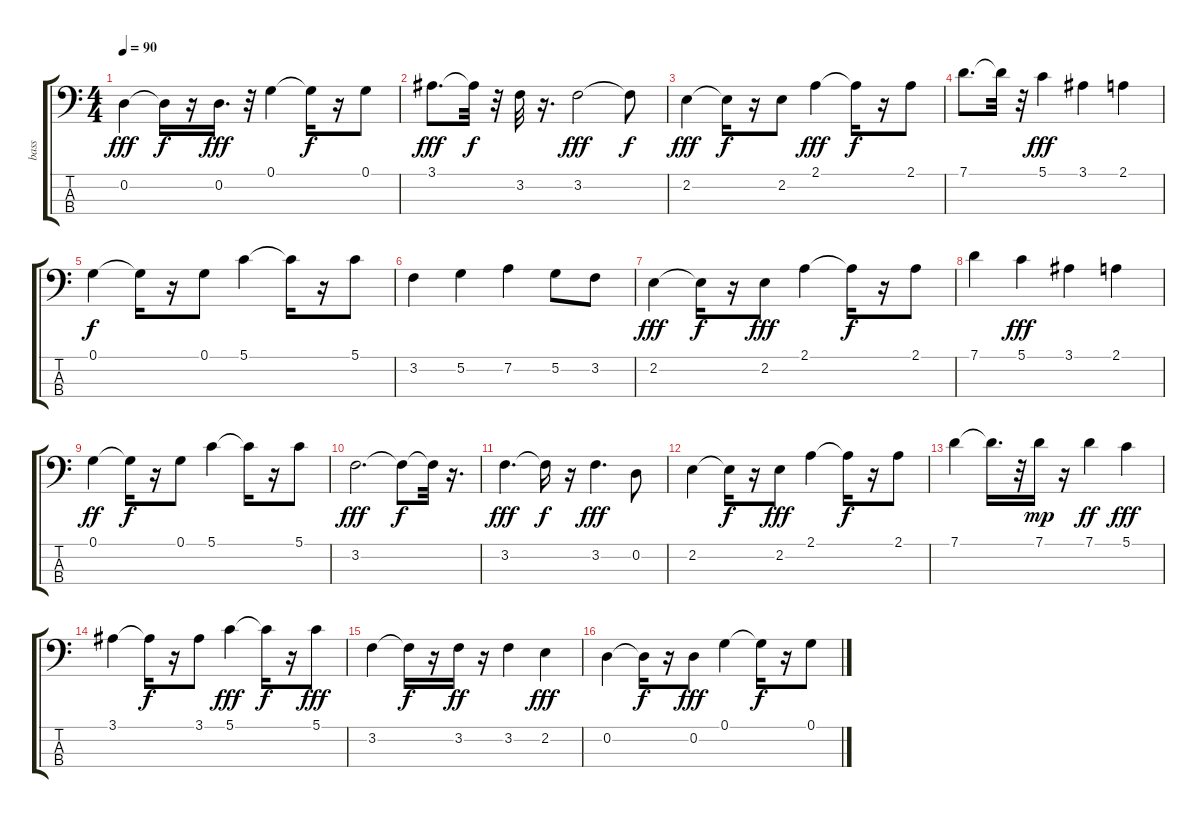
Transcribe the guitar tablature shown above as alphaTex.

\track ("bass" "bass") {instrument electricbassfinger}
\staff {score tabs}
\tuning (G2 D2 A1 E1) {hide}
\ts (4 4)
\tempo 90
\clef f4
\ks c
0.2.4{dy fff} 0.2{t}.16{dy f} r.16 0.2.16{d dy fff} r.32 0.1.4 0.1{t}.16{dy f} r.16 0.1.8 |
3.1.8{d dy fff} 3.1{t}.32{dy f} r.32 3.2.32 r.16{d} 3.2.2{dy fff} 3.2{t}.8{dy f} |
2.2.4{dy fff} 2.2{t}.16{dy f} r.16 2.2.8 2.1.4{dy fff} 2.1{t}.16{dy f} r.16 2.1.8 |
7.1.8{d} 7.1{t}.32 r.32 5.1.4{dy fff} 3.1.4 2.1.4 |
0.1.4{dy f} 0.1{t}.16 r.16 0.1.8 5.1.4 5.1{t}.16 r.16 5.1.8 |
3.2.4 5.2.4 7.2.4 5.2.8 3.2.8 |
2.2.4{dy fff} 2.2{t}.16{dy f} r.16 2.2.8{dy fff} 2.1.4 2.1{t}.16{dy f} r.16 2.1.8 |
7.1.4 5.1.4{dy fff} 3.1.4 2.1.4 |
0.1.4{dy ff} 0.1{t}.16{dy f} r.16 0.1.8 5.1.4 5.1{t}.16 r.16 5.1.8 |
3.2.2{d dy fff} 3.2{t}.8{dy f} 3.2{t}.32 r.16{d} |
3.2.4{d dy fff} 3.2{t}.16{dy f} r.16 3.2.4{d dy fff} 0.2.8 |
2.2.4 2.2{t}.16{dy f} r.16 2.2.8{dy fff} 2.1.4 2.1{t}.16{dy f} r.16 2.1.8 |
7.1.4 7.1{t}.16{d} r.32 7.1.16{dy mp} r.16 7.1.4{dy ff} 5.1.4{dy fff} |
3.1.4 3.1{t}.16{dy f} r.16 3.1.8 5.1.4{dy fff} 5.1{t}.16{dy f} r.16 5.1.8{dy fff} |
3.2.4 3.2{t}.16{dy f} r.16 3.2.16{dy ff} r.16 3.2.4 2.2.4{dy fff} |
0.2.4 0.2{t}.16{dy f} r.16 0.2.8{dy fff} 0.1.4 0.1{t}.16{dy f} r.16 0.1.8
